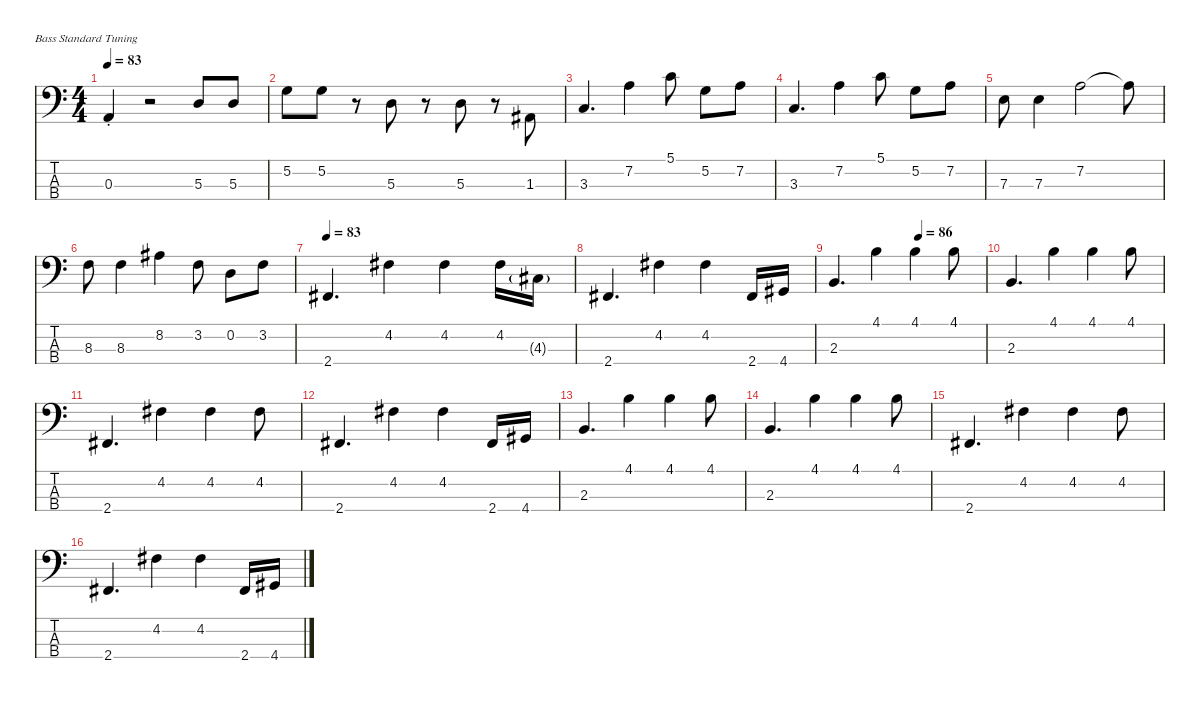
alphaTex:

\defaultSystemsLayout 4
\hideDynamics
\bracketExtendMode nobrackets
\singleTrackTrackNamePolicy hidden
\multiTrackTrackNamePolicy hidden
\firstSystemTrackNameMode fullname
\firstSystemTrackNameOrientation horizontal
\otherSystemsTrackNameOrientation horizontal
\track ("Basse" "el.bs.") {instrument electricbassfinger}
\staff {score tabs}
\tuning (G2 D2 A1 E1)
\ts (4 4)
\tempo 83
\clef f4
\ks c
0.3{st}.4{dy f beam Up} r.2{beam Up} 5.3.8{beam Up} 5.3.8{beam Up} |
5.2.8{beam Down} 5.2.8{beam Down} r.8{beam Down} 5.3.8{beam Down} r.8{beam Down} 5.3.8{beam Down} r.8{beam Down} 1.3{acc #}.8{beam Up} |
3.3.4{d beam Up} 7.2.4{beam Down} 5.1.8{beam Down} 5.2.8{beam Down} 7.2.8{beam Down} |
3.3.4{d beam Up} 7.2.4{beam Down} 5.1.8{beam Down} 5.2.8{beam Down} 7.2.8{beam Down} |
7.3.8{beam Down} 7.3.4{beam Down} 7.2.2{beam Down} 7.2{t}.8{beam Down} |
8.3.8{beam Down} 8.3.4{beam Down} 8.2{acc #}.4{beam Down} 3.2.8{beam Down} 0.2.8{beam Down} 3.2.8{beam Down} |
\tempo 83
2.4{acc #}.4{d beam Up} 4.2{acc #}.4{beam Down} 4.2{acc #}.4{beam Down} 4.2{acc #}.16{beam Down} 4.3{g acc #}.16{beam Down} |
2.4{acc #}.4{d beam Up} 4.2{acc #}.4{beam Down} 4.2{acc #}.4{beam Down} 2.4{acc #}.16{beam Up} 4.4{acc #}.16{dy mf beam Up} |
\tempo (86 0.5625)
2.3.4{d dy f beam Up} 4.1.4{beam Down} 4.1.4{beam Down} 4.1.8{beam Down} |
2.3.4{d beam Up} 4.1.4{beam Down} 4.1.4{beam Down} 4.1.8{beam Down} |
2.4{acc #}.4{d beam Up} 4.2{acc #}.4{beam Down} 4.2{acc #}.4{beam Down} 4.2{acc #}.8{beam Down} |
2.4{acc #}.4{d beam Up} 4.2{acc #}.4{beam Down} 4.2{acc #}.4{beam Down} 2.4{acc #}.16{beam Up} 4.4{acc #}.16{dy mf beam Up} |
2.3.4{d dy f beam Up} 4.1.4{beam Down} 4.1.4{beam Down} 4.1.8{beam Down} |
2.3.4{d beam Up} 4.1.4{beam Down} 4.1.4{beam Down} 4.1.8{beam Down} |
2.4{acc #}.4{d beam Up} 4.2{acc #}.4{beam Down} 4.2{acc #}.4{beam Down} 4.2{acc #}.8{beam Down} |
2.4{acc #}.4{d beam Up} 4.2{acc #}.4{beam Down} 4.2{acc #}.4{beam Down} 2.4{acc #}.16{beam Up} 4.4{acc #}.16{dy mf beam Up}
